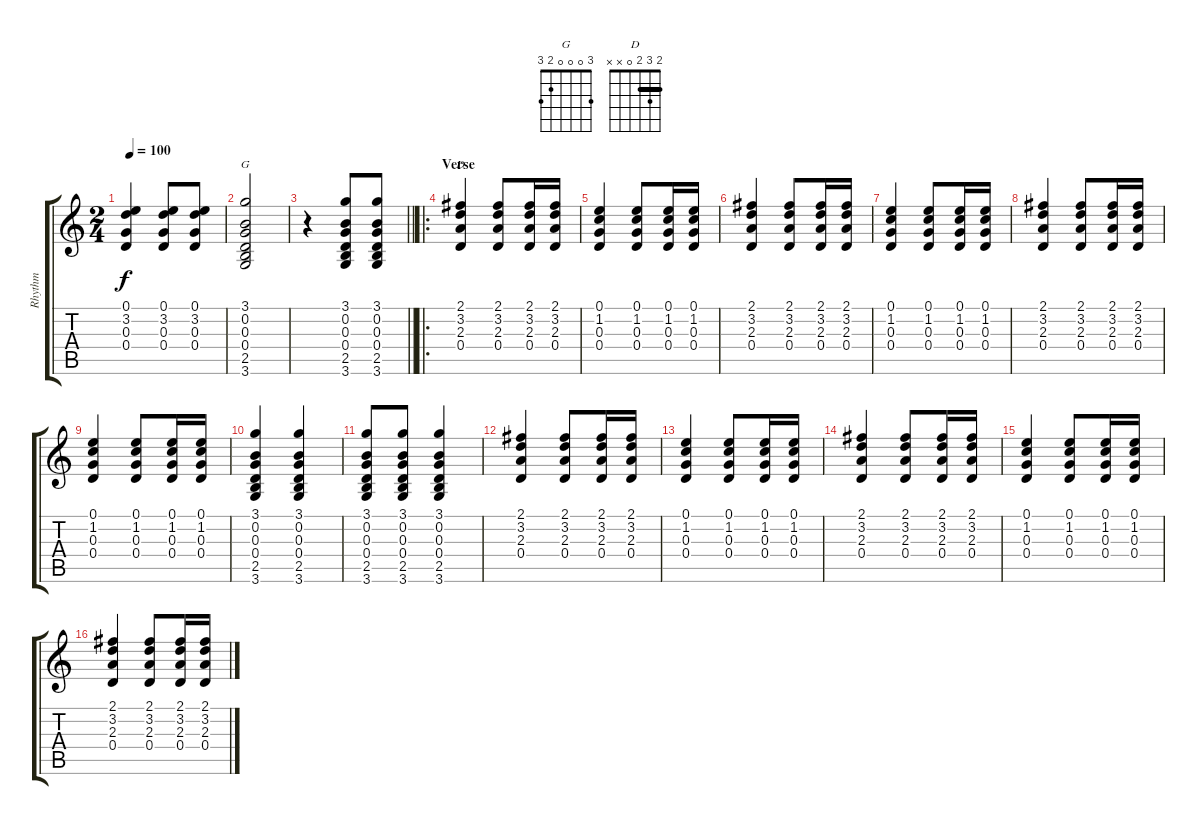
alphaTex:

\track ("Rhythm" "Rhythm") {instrument acousticguitarsteel}
\staff {score tabs}
\tuning (E4 B3 G3 D3 A2 E2) {hide}
\chord ("G" 3 0 0 0 2 3)
\chord ("D" 2 3 2 0 x x) {barre 2}
\ts (2 4)
\tempo 100
\clef g2
\ks c
(0.1 3.2 0.3 0.4).4{dy f} (0.1 3.2 0.3 0.4).8 (0.1 3.2 0.3 0.4).8 |
(3.1 0.2 0.3 0.4 2.5 3.6).2{ch "G"} |
\barLineRight lightlight
r.4 (3.1 0.2 0.3 0.4 2.5 3.6).8 (3.1 0.2 0.3 0.4 2.5 3.6).8 |
\ro
\section ("" "Verse")
(2.1 3.2 2.3 0.4).4{ch "D"} (2.1 3.2 2.3 0.4).8 (2.1 3.2 2.3 0.4).16 (2.1 3.2 2.3 0.4).16 |
(0.1 1.2 0.3 0.4).4 (0.1 1.2 0.3 0.4).8 (0.1 1.2 0.3 0.4).16 (0.1 1.2 0.3 0.4).16 |
(2.1 3.2 2.3 0.4).4 (2.1 3.2 2.3 0.4).8 (2.1 3.2 2.3 0.4).16 (2.1 3.2 2.3 0.4).16 |
(0.1 1.2 0.3 0.4).4 (0.1 1.2 0.3 0.4).8 (0.1 1.2 0.3 0.4).16 (0.1 1.2 0.3 0.4).16 |
(2.1 3.2 2.3 0.4).4 (2.1 3.2 2.3 0.4).8 (2.1 3.2 2.3 0.4).16 (2.1 3.2 2.3 0.4).16 |
(0.1 1.2 0.3 0.4).4 (0.1 1.2 0.3 0.4).8 (0.1 1.2 0.3 0.4).16 (0.1 1.2 0.3 0.4).16 |
(3.1 0.2 0.3 0.4 2.5 3.6).4 (3.1 0.2 0.3 0.4 2.5 3.6).4 |
(3.1 0.2 0.3 0.4 2.5 3.6).8 (3.1 0.2 0.3 0.4 2.5 3.6).8 (3.1 0.2 0.3 0.4 2.5 3.6).4 |
(2.1 3.2 2.3 0.4).4 (2.1 3.2 2.3 0.4).8 (2.1 3.2 2.3 0.4).16 (2.1 3.2 2.3 0.4).16 |
(0.1 1.2 0.3 0.4).4 (0.1 1.2 0.3 0.4).8 (0.1 1.2 0.3 0.4).16 (0.1 1.2 0.3 0.4).16 |
(2.1 3.2 2.3 0.4).4 (2.1 3.2 2.3 0.4).8 (2.1 3.2 2.3 0.4).16 (2.1 3.2 2.3 0.4).16 |
(0.1 1.2 0.3 0.4).4 (0.1 1.2 0.3 0.4).8 (0.1 1.2 0.3 0.4).16 (0.1 1.2 0.3 0.4).16 |
(2.1 3.2 2.3 0.4).4 (2.1 3.2 2.3 0.4).8 (2.1 3.2 2.3 0.4).16 (2.1 3.2 2.3 0.4).16
